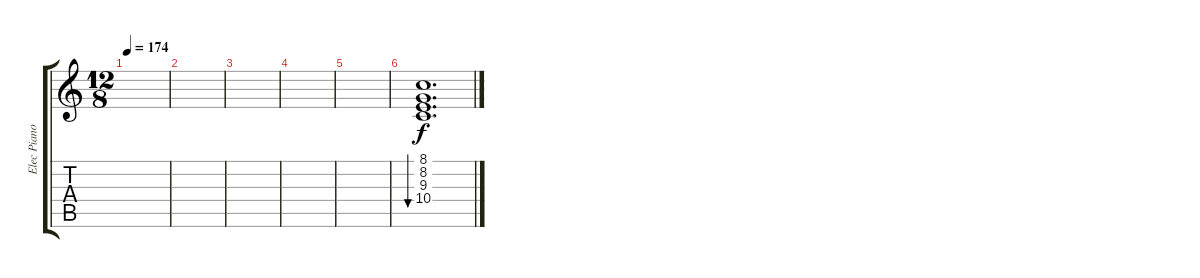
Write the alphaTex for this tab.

\track ("Elec Piano 1" "Elec Piano") {instrument electricpiano2}
\staff {score tabs}
\tuning (E4 B3 G3 D3 A2 E2) {hide}
\ts (12 8)
\tempo 174
\clef g2
\ks c
|
|
|
|
|
(8.1 8.2 9.3 10.4).1{d bu 240}
